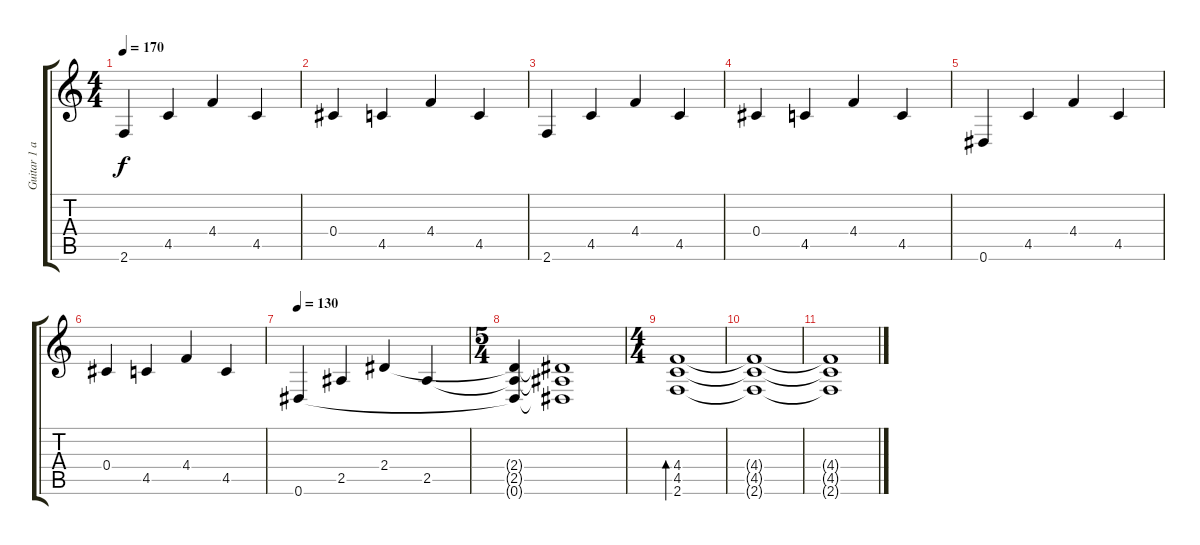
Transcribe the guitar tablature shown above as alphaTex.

\track ("Guitar 1 acc" "Guitar 1 a") {instrument acousticguitarsteel}
\staff {score tabs}
\tuning (Eb4 Bb3 Gb3 Db3 Ab2 Eb2) {hide}
\ts (4 4)
\tempo 170
\clef g2
\ks c
2.6.4{dy f} 4.5.4 4.4.4 4.5.4 |
0.4.4 4.5.4 4.4.4 4.5.4 |
2.6.4 4.5.4 4.4.4 4.5.4 |
0.4.4 4.5.4 4.4.4 4.5.4 |
0.6.4 4.5.4 4.4.4 4.5.4 |
0.4.4 4.5.4 4.4.4 4.5.4 |
\tempo 130
0.6.4 2.5.4 2.4.4 2.5.4 |
\ts (5 4)
(2.4{t} 2.5{t} 0.6{t}).4 (2.4{t} 2.5{t} 0.6{t}).1 |
\ts (4 4)
(4.4 4.5 2.6).1{bd 480} |
(4.4{t} 4.5{t} 2.6{t}).1 |
(4.4{t} 4.5{t} 2.6{t}).1
